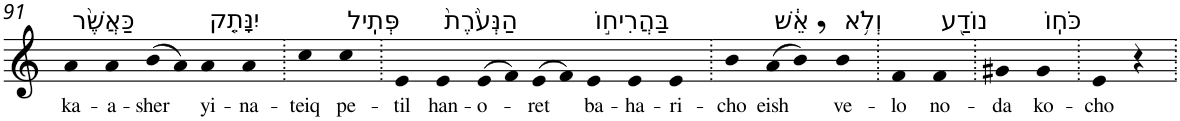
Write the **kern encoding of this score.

**kern	**text
*part1	*part1
*staff1	*staff1
*I"Piano	*
*I'Pno	*
!!LO:PB:g=z
*clefG2	*
*k[]	*
=91	=91
!LO:TX:a:t=כַּאֲשֶׁ֨ר	!
!	!LO:LY:b
4a	ka-
!	!LO:LY:b
4a	-a-
!	!LO:LY:b
(>8b	-sher
8a)	.
!LO:TX:a:t=יִנָּתֵ֤ק	!
!	!LO:LY:b
4a	yi-
!	!LO:LY:b
4a	-na-
=92.	=92.
!	!LO:LY:b
4cc	-teiq
!LO:TX:a:t=פְּתִֽיל	!
!	!LO:LY:b
4cc	pe-
=93.	=93.
!	!LO:LY:b
4e	-til
!LO:TX:a:t=הַנְּעֹ֙רֶת֙	!
!	!LO:LY:b
4e	han-
!	!LO:LY:b
(>8e	-o-
8f)	.
!	!LO:LY:b
(>8e	-ret
8f)	.
!LO:TX:a:t=בַּהֲרִיח֣וֹ	!
!	!LO:LY:b
4e	ba-
!	!LO:LY:b
4e	-ha-
!	!LO:LY:b
4e	-ri-
=94.	=94.
!	!LO:LY:b
4b	-cho
!LO:TX:a:t=אֵ֔שׁ	!
!	!LO:LY:b
(>8a	eish
8b,)	.
!LO:TX:a:t=וְלֹ֥א	!
!	!LO:LY:b
4b	ve-
=95.	=95.
!	!LO:LY:b
4f	-lo
!LO:TX:a:t=נוֹדַ֖ע	!
!	!LO:LY:b
4f	no-
=96.	=96.
!	!LO:LY:b
4g#X	-da
!LO:TX:a:t=כֹּחֽוֹ	!
!	!LO:LY:b
4g#	ko-
=97.	=97.
!	!LO:LY:b
4e	-cho
4r	.
=.	=.
*-	*-
